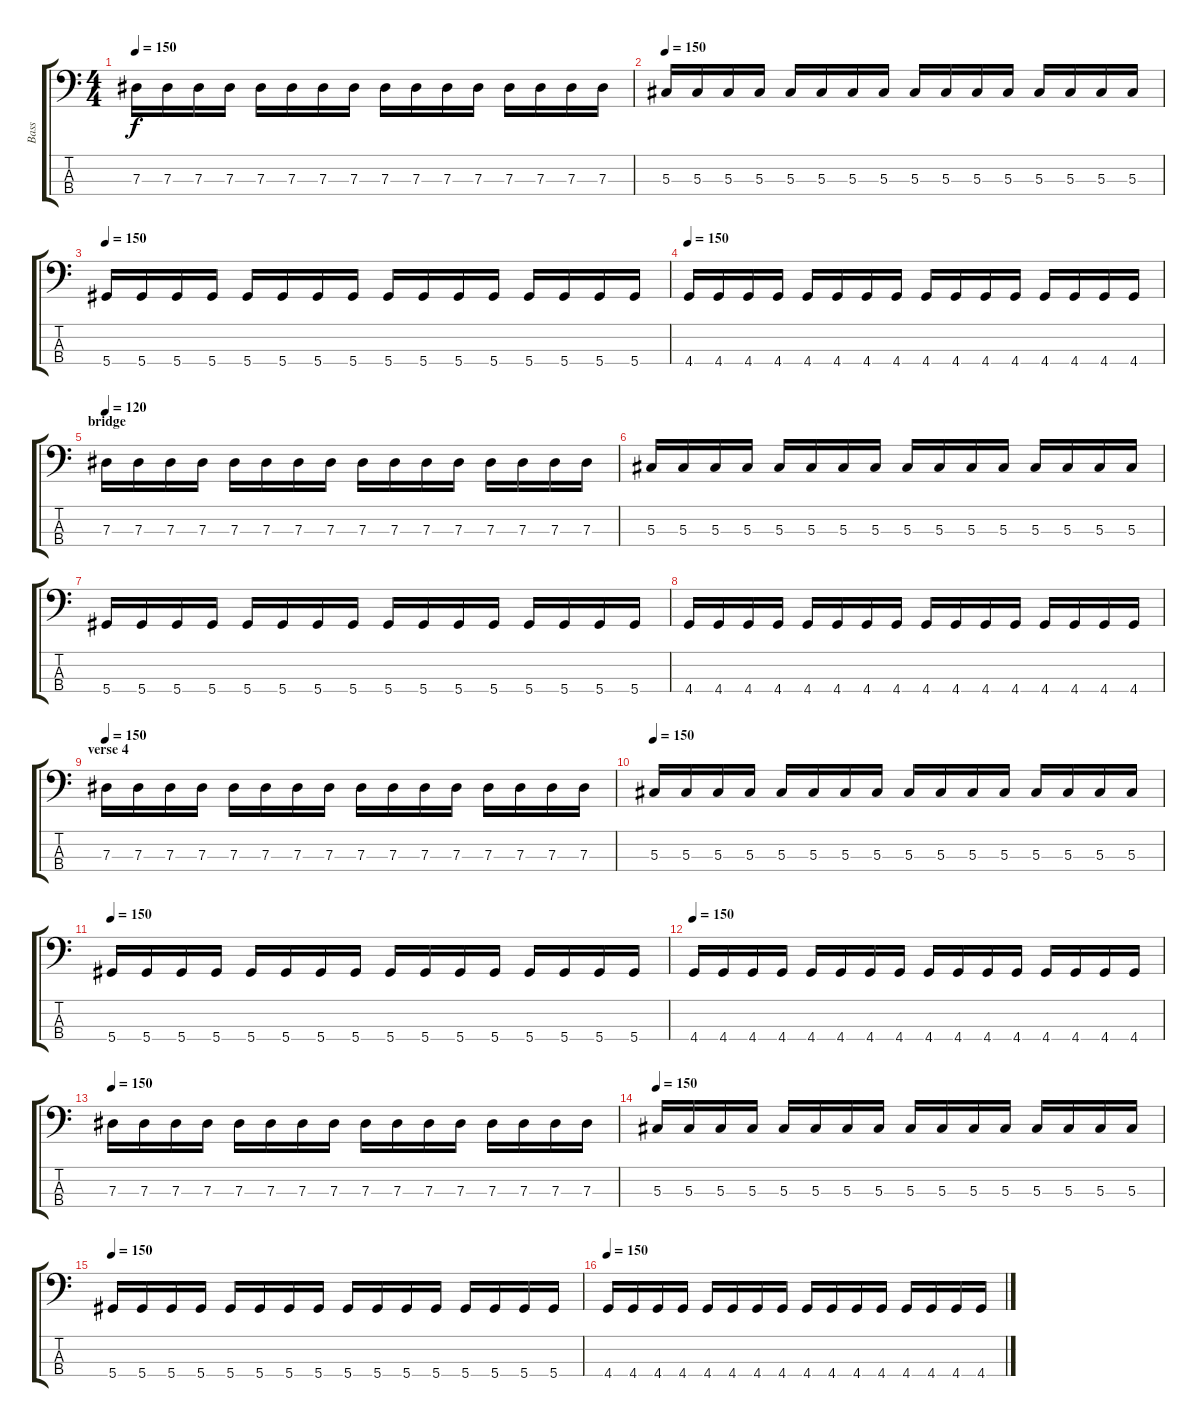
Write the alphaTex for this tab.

\track ("Bass" "Bass") {instrument electricbasspick}
\staff {score tabs}
\tuning (Gb2 Db2 Ab1 Eb1) {hide}
\ts (4 4)
\tempo 150
\clef f4
\ks c
7.3.16{dy f} 7.3.16 7.3.16 7.3.16 7.3.16 7.3.16 7.3.16 7.3.16 7.3.16 7.3.16 7.3.16 7.3.16 7.3.16 7.3.16 7.3.16 7.3.16 |
\tempo 150
5.3.16 5.3.16 5.3.16 5.3.16 5.3.16 5.3.16 5.3.16 5.3.16 5.3.16 5.3.16 5.3.16 5.3.16 5.3.16 5.3.16 5.3.16 5.3.16 |
\tempo 150
5.4.16 5.4.16 5.4.16 5.4.16 5.4.16 5.4.16 5.4.16 5.4.16 5.4.16 5.4.16 5.4.16 5.4.16 5.4.16 5.4.16 5.4.16 5.4.16 |
\tempo 150
4.4.16 4.4.16 4.4.16 4.4.16 4.4.16 4.4.16 4.4.16 4.4.16 4.4.16 4.4.16 4.4.16 4.4.16 4.4.16 4.4.16 4.4.16 4.4.16 |
\section ("" "bridge")
\tempo 120
7.3.16 7.3.16 7.3.16 7.3.16 7.3.16 7.3.16 7.3.16 7.3.16 7.3.16 7.3.16 7.3.16 7.3.16 7.3.16 7.3.16 7.3.16 7.3.16 |
5.3.16 5.3.16 5.3.16 5.3.16 5.3.16 5.3.16 5.3.16 5.3.16 5.3.16 5.3.16 5.3.16 5.3.16 5.3.16 5.3.16 5.3.16 5.3.16 |
5.4.16 5.4.16 5.4.16 5.4.16 5.4.16 5.4.16 5.4.16 5.4.16 5.4.16 5.4.16 5.4.16 5.4.16 5.4.16 5.4.16 5.4.16 5.4.16 |
4.4.16 4.4.16 4.4.16 4.4.16 4.4.16 4.4.16 4.4.16 4.4.16 4.4.16 4.4.16 4.4.16 4.4.16 4.4.16 4.4.16 4.4.16 4.4.16 |
\section ("" "verse 4")
\tempo 150
7.3.16 7.3.16 7.3.16 7.3.16 7.3.16 7.3.16 7.3.16 7.3.16 7.3.16 7.3.16 7.3.16 7.3.16 7.3.16 7.3.16 7.3.16 7.3.16 |
\tempo 150
5.3.16 5.3.16 5.3.16 5.3.16 5.3.16 5.3.16 5.3.16 5.3.16 5.3.16 5.3.16 5.3.16 5.3.16 5.3.16 5.3.16 5.3.16 5.3.16 |
\tempo 150
5.4.16 5.4.16 5.4.16 5.4.16 5.4.16 5.4.16 5.4.16 5.4.16 5.4.16 5.4.16 5.4.16 5.4.16 5.4.16 5.4.16 5.4.16 5.4.16 |
\tempo 150
4.4.16 4.4.16 4.4.16 4.4.16 4.4.16 4.4.16 4.4.16 4.4.16 4.4.16 4.4.16 4.4.16 4.4.16 4.4.16 4.4.16 4.4.16 4.4.16 |
\tempo 150
7.3.16 7.3.16 7.3.16 7.3.16 7.3.16 7.3.16 7.3.16 7.3.16 7.3.16 7.3.16 7.3.16 7.3.16 7.3.16 7.3.16 7.3.16 7.3.16 |
\tempo 150
5.3.16 5.3.16 5.3.16 5.3.16 5.3.16 5.3.16 5.3.16 5.3.16 5.3.16 5.3.16 5.3.16 5.3.16 5.3.16 5.3.16 5.3.16 5.3.16 |
\tempo 150
5.4.16 5.4.16 5.4.16 5.4.16 5.4.16 5.4.16 5.4.16 5.4.16 5.4.16 5.4.16 5.4.16 5.4.16 5.4.16 5.4.16 5.4.16 5.4.16 |
\tempo 150
4.4.16 4.4.16 4.4.16 4.4.16 4.4.16 4.4.16 4.4.16 4.4.16 4.4.16 4.4.16 4.4.16 4.4.16 4.4.16 4.4.16 4.4.16 4.4.16
